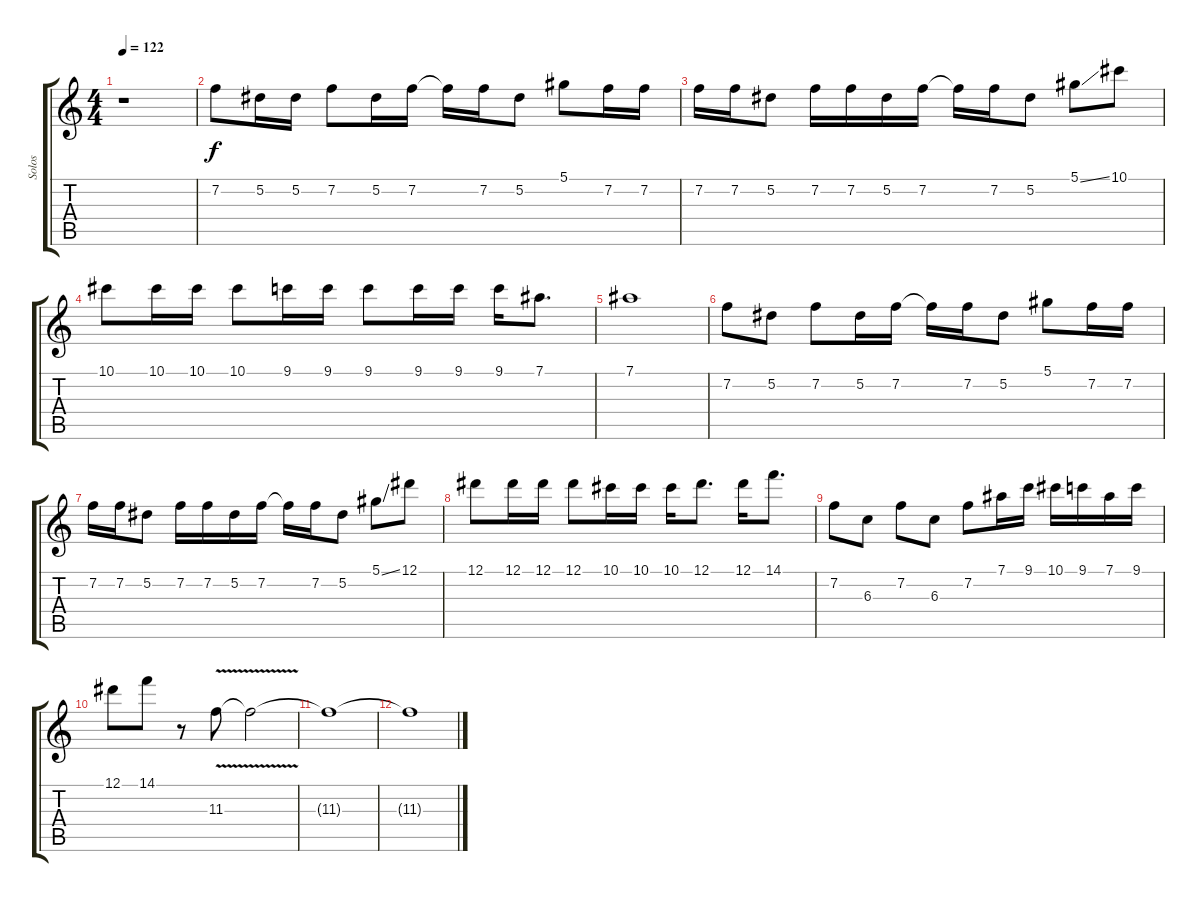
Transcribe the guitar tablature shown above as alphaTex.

\track ("Solos" "Solos") {instrument distortionguitar}
\staff {score tabs}
\tuning (Eb4 Bb3 Gb3 Db3 Ab2 Eb2) {hide}
\ts (4 4)
\tempo 122
\clef g2
\ks c
r.1{dy f} |
7.2.8 5.2.16 5.2.16 7.2.8 5.2.16 7.2.16 7.2{t}.16 7.2.16 5.2.8 5.1.8 7.2.16 7.2.16 |
7.2.16 7.2.16 5.2.8 7.2.16 7.2.16 5.2.16 7.2.16 7.2{t}.16 7.2.16 5.2.8 5.1{ss}.8 10.1.8 |
10.1.8 10.1.16 10.1.16 10.1.8 9.1.16 9.1.16 9.1.8 9.1.16 9.1.16 9.1.16 7.1.8{d} |
7.1.1 |
7.2.8 5.2.8 7.2.8 5.2.16 7.2.16 7.2{t}.16 7.2.16 5.2.8 5.1.8 7.2.16 7.2.16 |
7.2.16 7.2.16 5.2.8 7.2.16 7.2.16 5.2.16 7.2.16 7.2{t}.16 7.2.16 5.2.8 5.1{ss}.8 12.1.8 |
12.1.8 12.1.16 12.1.16 12.1.8 10.1.16 10.1.16 10.1.16 12.1.8{d} 12.1.16 14.1.8{d} |
7.2.8 6.3.8 7.2.8 6.3.8 7.2.8 7.1.16 9.1.16 10.1.16 9.1.16 7.1.16 9.1.16 |
12.1.8 14.1.8 r.8 11.3{v}.8 11.3{t}.2 |
11.3{t}.1 |
11.3{t}.1
